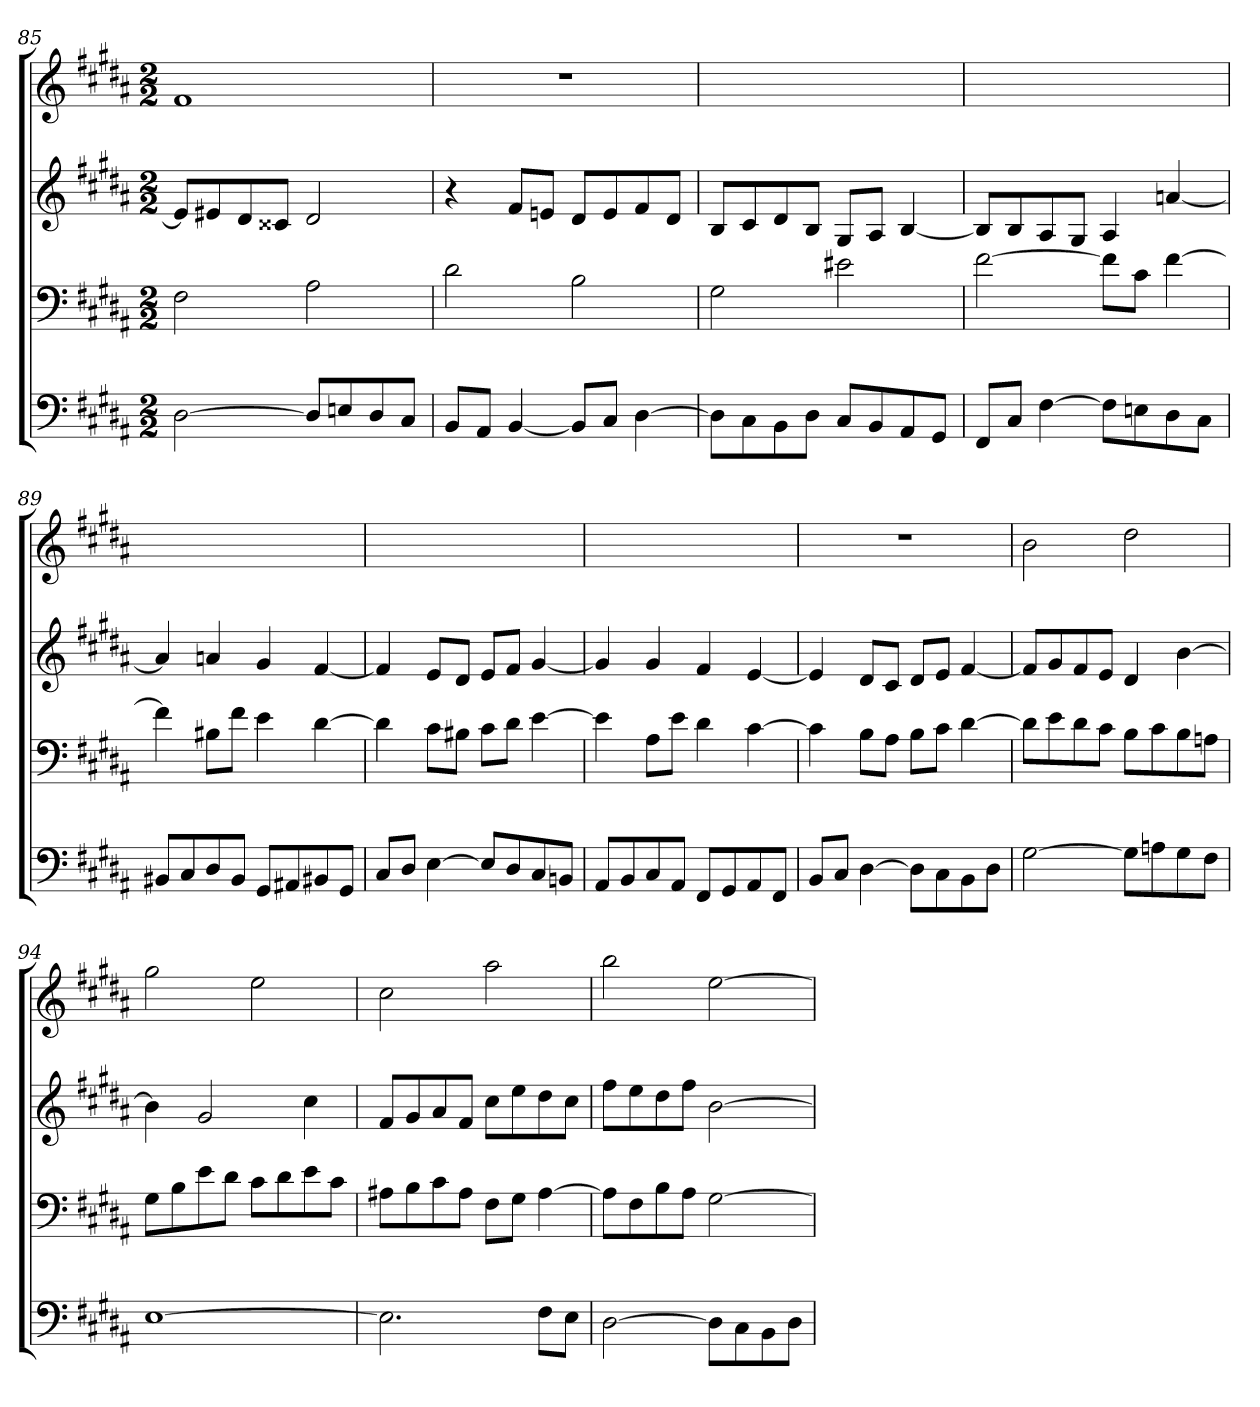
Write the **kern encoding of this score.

**kern	**kern	**kern	**kern
*part4	*part3	*part2	*part1
*staff4	*staff3	*staff2	*staff1
*clefF4	*clefF4	*clefG2	*clefG2
*k[f#c#g#d#a#]	*k[f#c#g#d#a#]	*k[f#c#g#d#a#]	*k[f#c#g#d#a#]
*M2/2	*M2/2	*M2/2	*M2/2
=85	=85	=85	=85
[2D#	2F#	8e#/L]	1f#
.	.	8e#X/	.
.	.	8d#/	.
.	.	8c##X/J	.
8D#/L]	2A#	2d#	.
8En/	.	.	.
8D#/	.	.	.
8C#/J	.	.	.
=86	=86	=86	=86
8BB/L	2d#	4r	1r
8AA#/J	.	.	.
[4BB	.	8f#/L	.
.	.	8en/J	.
8BB/L]	2B	8d#/L	.
8C#/J	.	8e/	.
[4D#	.	8f#/	.
.	.	8d#/J	.
=87	=87	=87	=87
8D#\L]	2G#	8B/L	1ryy
8C#\	.	8c#/	.
8BB\	.	8d#/	.
8D#\J	.	8B/J	.
8C#/L	2e#X	8G#/L	.
8BB/	.	8A#/J	.
8AA#/	.	[4B	.
8GG#/J	.	.	.
=88	=88	=88	=88
8FF#/L	[2f#	8B/L]	1ryy
8C#/J	.	8B/	.
[4F#	.	8A#/	.
.	.	8G#/J	.
8F#\L]	8f#\L]	4A#	.
8En\	8c#\J	.	.
8D#\	[4f#	[4an	.
8C#\J	.	.	.
=89	=89	=89	=89
8BB#X/L	4f#]	4a]	1ryy
8C#/	.	.	.
8D#/	8B#X\L	4an	.
8BB#/J	8f#\J	.	.
8GG#/L	4e	4g#	.
8AA#X/	.	.	.
8BB#X/	[4d#	[4f#	.
8GG#/J	.	.	.
=90	=90	=90	=90
8C#/L	4d#]	4f#]	1ryy
8D#/J	.	.	.
[4E	8c#\L	8e/L	.
.	8B#X\J	8d#/J	.
8E/L]	8c#\L	8e/L	.
8D#/	8d#\J	8f#/J	.
8C#/	[4e	[4g#	.
8BBn/J	.	.	.
=91	=91	=91	=91
8AA#/L	4e]	4g#]	1ryy
8BB/	.	.	.
8C#/	8A#\L	4g#	.
8AA#/J	8e\J	.	.
8FF#/L	4d#	4f#	.
8GG#/	.	.	.
8AA#/	[4c#	[4e	.
8FF#/J	.	.	.
=92	=92	=92	=92
8BB/L	4c#]	4e]	1r
8C#/J	.	.	.
[4D#	8B\L	8d#/L	.
.	8A#\J	8c#/J	.
8D#\L]	8B\L	8d#/L	.
8C#\	8c#\J	8e/J	.
8BB\	[4d#	[4f#	.
8D#\J	.	.	.
=93	=93	=93	=93
[2G#	8d#\L]	8f#/L]	2b
.	8e\	8g#/	.
.	8d#\	8f#/	.
.	8c#\J	8e/J	.
8G#\L]	8B\L	4d#	2dd#
8An\	8c#\	.	.
8G#\	8B\	[4b	.
8F#\J	8An\J	.	.
=94	=94	=94	=94
[1E	8G#\L	4b]	2gg#
.	8B\	.	.
.	8e\	2g#	.
.	8d#\J	.	.
.	8c#\L	.	2ee
.	8d#\	.	.
.	8e\	4cc#	.
.	8c#\J	.	.
=95	=95	=95	=95
2.E]	8A#X\L	8f#/L	2cc#
.	8B\	8g#/	.
.	8c#\	8a#/	.
.	8A#\J	8f#/J	.
.	8F#\L	8cc#\L	2aa#
.	8G#\J	8ee\	.
8F#\L	[4A#	8dd#\	.
8E\J	.	8cc#\J	.
=96	=96	=96	=96
[2D#	8A#\L]	8ff#\L	2bb
.	8F#\	8ee\	.
.	8B\	8dd#\	.
.	8A#\J	8ff#\J	.
8D#\L]	[2G#	[2b	[2ee
8C#\	.	.	.
8BB\	.	.	.
8D#\J	.	.	.
=	=	=	=
*-	*-	*-	*-
